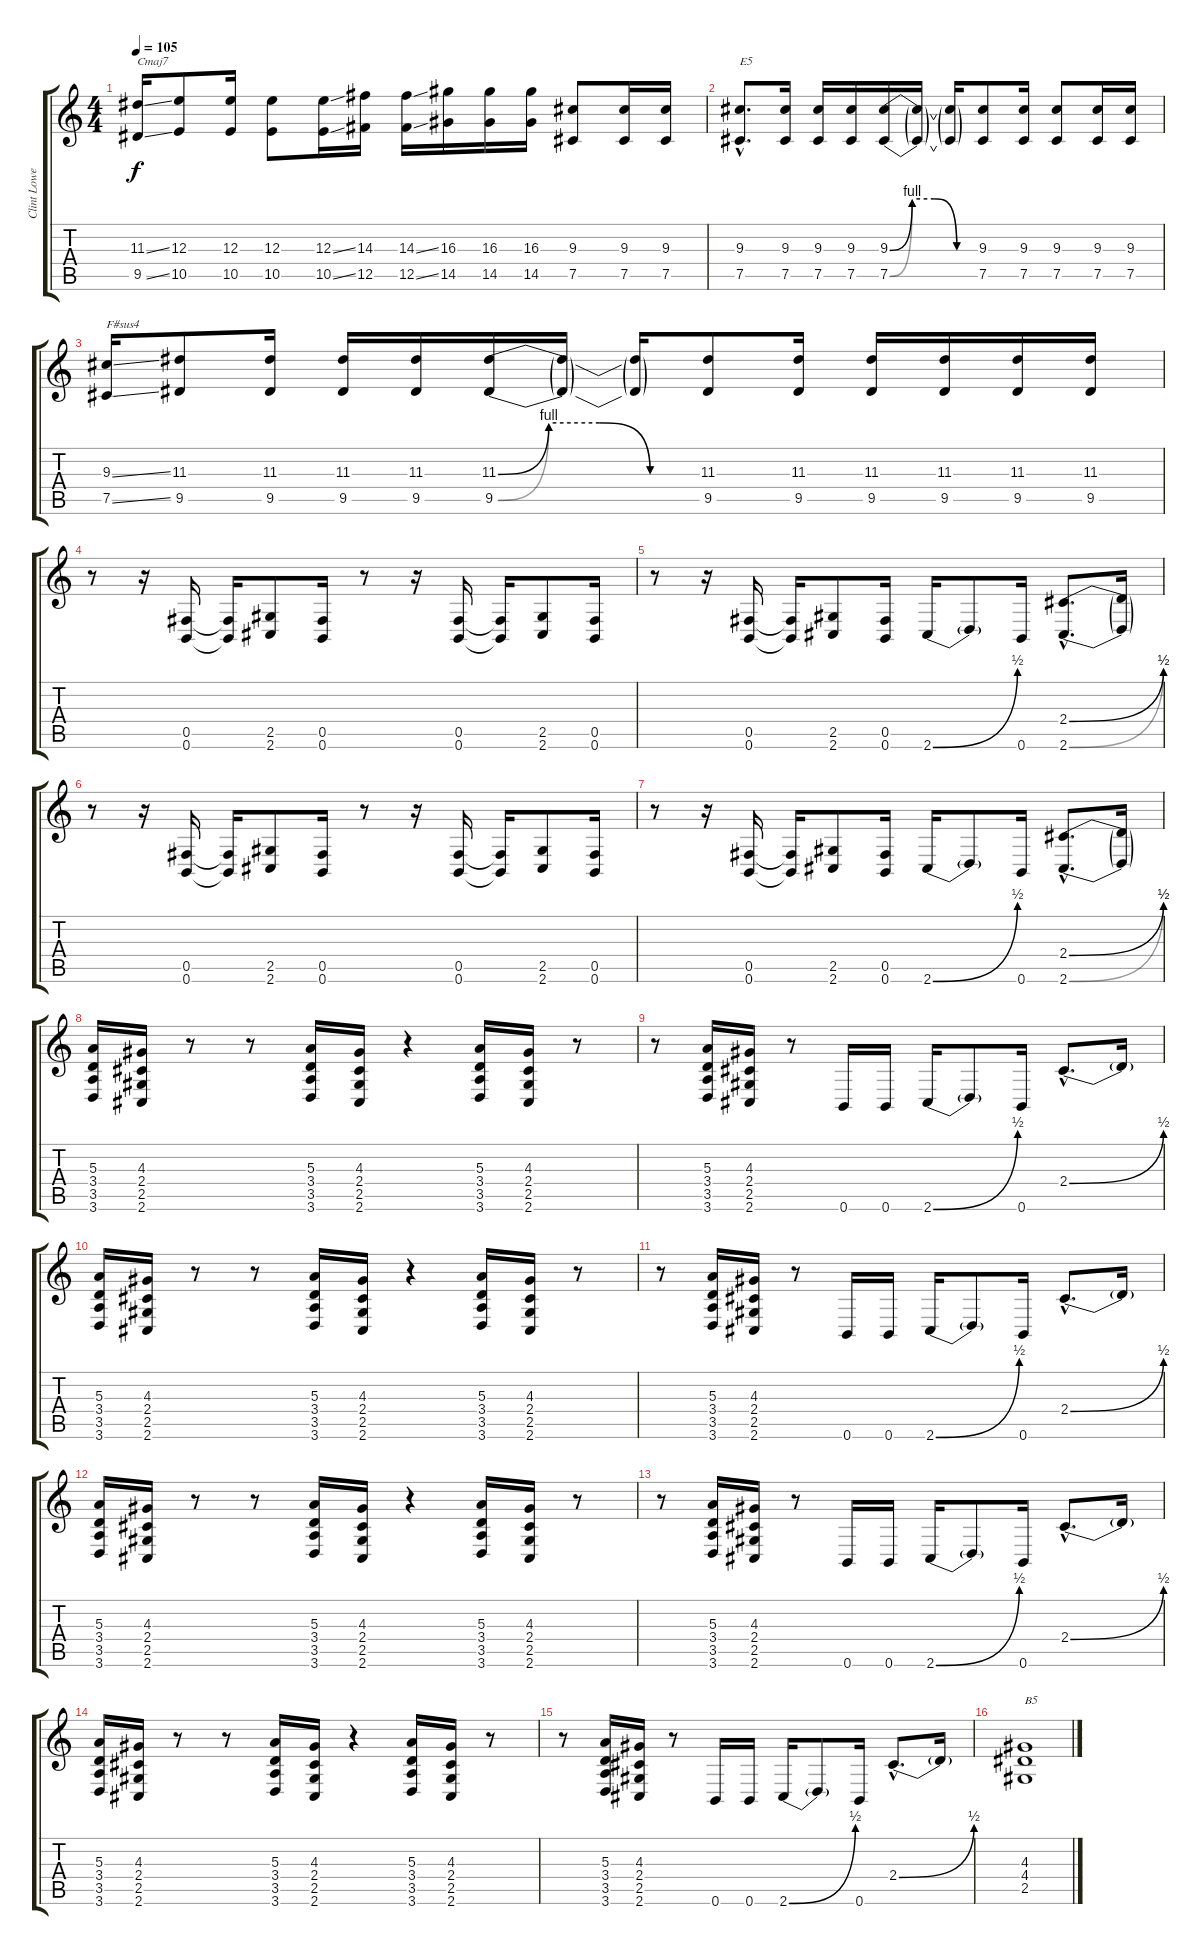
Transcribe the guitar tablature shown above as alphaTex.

\track ("Clint Lowery - Guitar 1" "Clint Lowe") {instrument distortionguitar}
\staff {score tabs}
\tuning (Db4 Ab3 E3 B2 Gb2 B1) {hide}
\ts (4 4)
\tempo 105
\clef g2
\ks c
(11.3{ss} 9.5{ss}).16{txt "Cmaj7" dy f} (12.3 10.5).8 (12.3 10.5).16 (12.3 10.5).8 (12.3{ss} 10.5{ss}).16 (14.3 12.5).16 (14.3{ss} 12.5{ss}).16 (16.3 14.5).16 (16.3 14.5).16 (16.3 14.5).16 (9.3 7.5).8 (9.3 7.5).16 (9.3 7.5).16 |
(9.3{hac} 7.5{hac}).8{d txt "E5"} (9.3 7.5).16 (9.3 7.5).16 (9.3 7.5).16 (9.3{be (custom 0 0 15 4 30 4 45 0 60 0)} 7.5{be (custom 0 0 15 4 30 4 45 0 60 0)}).16 (9.3{t} 7.5{t}).16 (9.3{t} 7.5{t}).16 (9.3 7.5).8 (9.3 7.5).16 (9.3 7.5).8 (9.3 7.5).16 (9.3 7.5).16 |
(9.3{ss} 7.5{ss}).16{txt "F#sus4"} (11.3 9.5).8 (11.3 9.5).16 (11.3 9.5).16 (11.3 9.5).16 (11.3{be (custom 0 0 15 4 30 4 45 0 60 0)} 9.5{be (custom 0 0 15 4 30 4 45 0 60 0)}).16 (11.3{t} 9.5{t}).16 (11.3{t} 9.5{t}).16 (11.3 9.5).8 (11.3 9.5).16 (11.3 9.5).16 (11.3 9.5).16 (11.3 9.5).16 (11.3 9.5).16 |
r.8 r.16 (0.5 0.6).16 (0.5{t} 0.6{t}).16 (2.5 2.6).8 (0.5 0.6).16 r.8 r.16 (0.5 0.6).16 (0.5{t} 0.6{t}).16 (2.5 2.6).8 (0.5 0.6).16 |
r.8 r.16 (0.5 0.6).16 (0.5{t} 0.6{t}).16 (2.5 2.6).8 (0.5 0.6).16 2.6{be (bend 0 0 60 2)}.16 2.6{t}.8 0.6.16 (2.4{be (bend 0 0 60 2) hac} 2.6{be (bend 0 0 60 2) hac}).8{d} (2.4{t} 2.6{t}).16 |
r.8 r.16 (0.5 0.6).16 (0.5{t} 0.6{t}).16 (2.5 2.6).8 (0.5 0.6).16 r.8 r.16 (0.5 0.6).16 (0.5{t} 0.6{t}).16 (2.5 2.6).8 (0.5 0.6).16 |
r.8 r.16 (0.5 0.6).16 (0.5{t} 0.6{t}).16 (2.5 2.6).8 (0.5 0.6).16 2.6{be (bend 0 0 60 2)}.16 2.6{t}.8 0.6.16 (2.4{be (bend 0 0 60 2) hac} 2.6{be (bend 0 0 60 2) hac}).8{d} (2.4{t} 2.6{t}).16 |
(5.3 3.4 3.5 3.6).16 (4.3 2.4 2.5 2.6).16 r.8 r.8 (5.3 3.4 3.5 3.6).16 (4.3 2.4 2.5 2.6).16 r.4 (5.3 3.4 3.5 3.6).16 (4.3 2.4 2.5 2.6).16 r.8 |
r.8 (5.3 3.4 3.5 3.6).16 (4.3 2.4 2.5 2.6).16 r.8 0.6.16 0.6.16 2.6{be (bend 0 0 60 2)}.16 2.6{t}.8 0.6.16 2.4{be (bend 0 0 60 2) hac}.8{d} 2.4{t}.16 |
(5.3 3.4 3.5 3.6).16 (4.3 2.4 2.5 2.6).16 r.8 r.8 (5.3 3.4 3.5 3.6).16 (4.3 2.4 2.5 2.6).16 r.4 (5.3 3.4 3.5 3.6).16 (4.3 2.4 2.5 2.6).16 r.8 |
r.8 (5.3 3.4 3.5 3.6).16 (4.3 2.4 2.5 2.6).16 r.8 0.6.16 0.6.16 2.6{be (bend 0 0 60 2)}.16 2.6{t}.8 0.6.16 2.4{be (bend 0 0 60 2) hac}.8{d} 2.4{t}.16 |
(5.3 3.4 3.5 3.6).16 (4.3 2.4 2.5 2.6).16 r.8 r.8 (5.3 3.4 3.5 3.6).16 (4.3 2.4 2.5 2.6).16 r.4 (5.3 3.4 3.5 3.6).16 (4.3 2.4 2.5 2.6).16 r.8 |
r.8 (5.3 3.4 3.5 3.6).16 (4.3 2.4 2.5 2.6).16 r.8 0.6.16 0.6.16 2.6{be (bend 0 0 60 2)}.16 2.6{t}.8 0.6.16 2.4{be (bend 0 0 60 2) hac}.8{d} 2.4{t}.16 |
(5.3 3.4 3.5 3.6).16 (4.3 2.4 2.5 2.6).16 r.8 r.8 (5.3 3.4 3.5 3.6).16 (4.3 2.4 2.5 2.6).16 r.4 (5.3 3.4 3.5 3.6).16 (4.3 2.4 2.5 2.6).16 r.8 |
r.8 (5.3 3.4 3.5 3.6).16 (4.3 2.4 2.5 2.6).16 r.8 0.6.16 0.6.16 2.6{be (bend 0 0 60 2)}.16 2.6{t}.8 0.6.16 2.4{be (bend 0 0 60 2) hac}.8{d} 2.4{t}.16 |
(4.3 4.4 2.5).1{txt "B5"}
